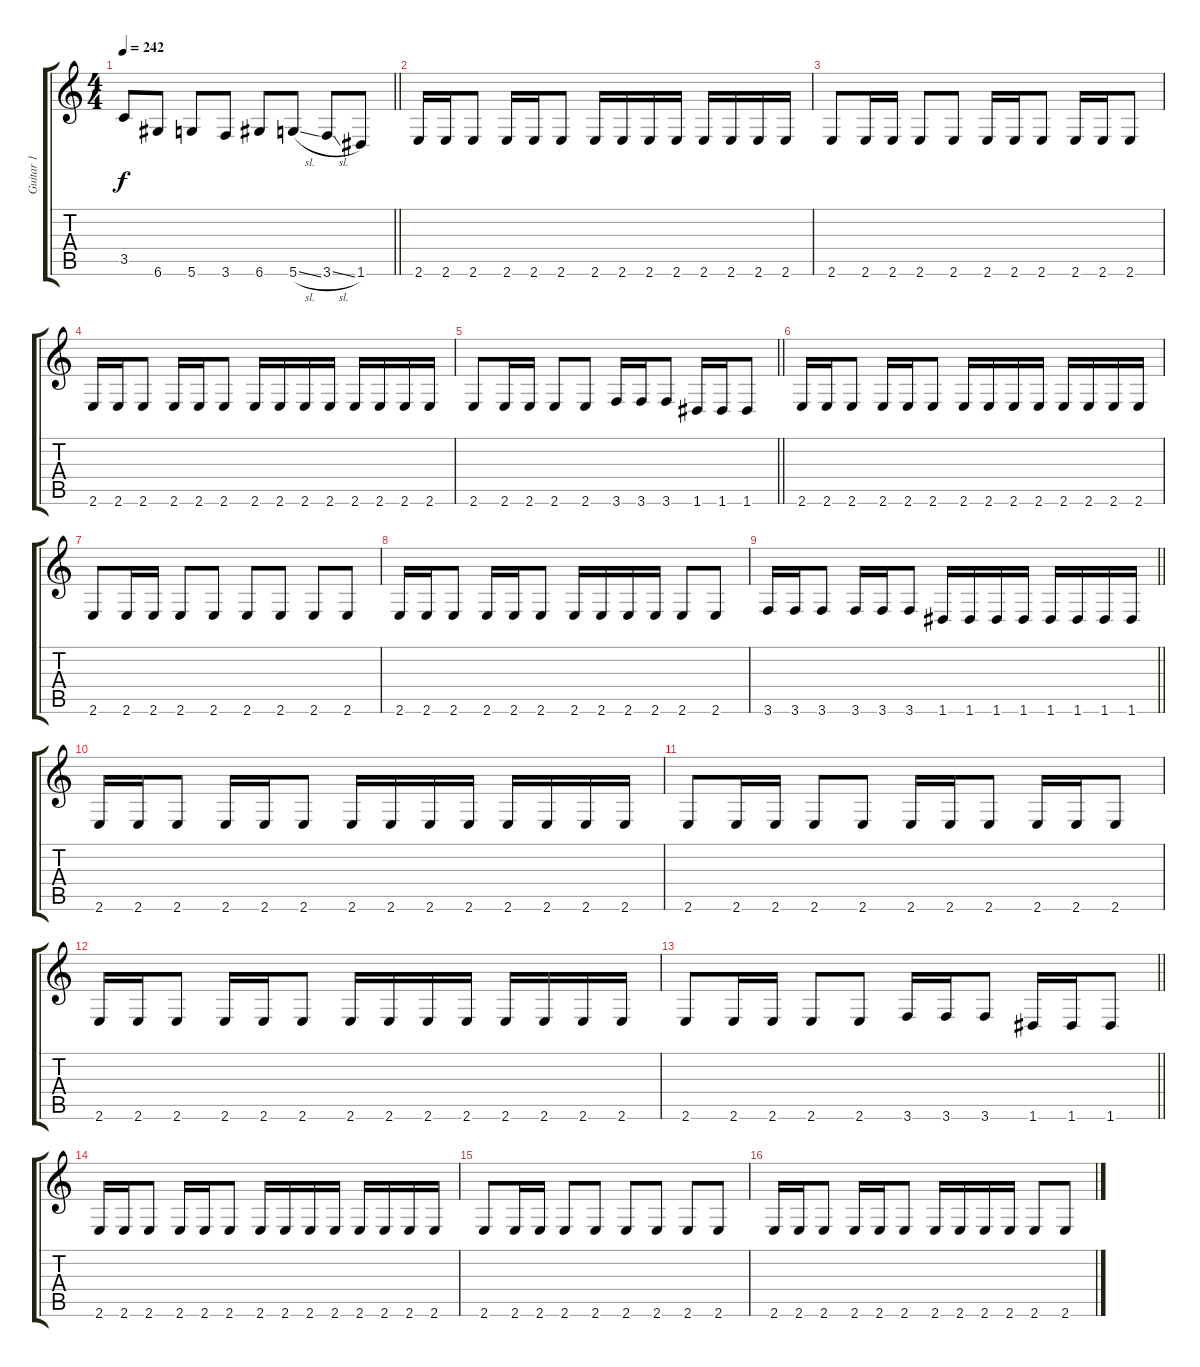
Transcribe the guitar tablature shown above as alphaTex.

\track ("Guitar 1" "Guitar 1") {instrument distortionguitar}
\staff {score tabs}
\tuning (E4 B3 G3 D3 A2 D2) {hide}
\ts (4 4)
\tempo 242
\clef g2
\barLineRight lightlight
\ks c
3.5.8{dy f} 6.6.8 5.6.8 3.6.8 6.6.8 5.6{sl}.8 3.6{sl}.8 1.6.8 |
\section ("" "")
2.6.16 2.6.16 2.6.8 2.6.16 2.6.16 2.6.8 2.6.16 2.6.16 2.6.16 2.6.16 2.6.16 2.6.16 2.6.16 2.6.16 |
2.6.8 2.6.16 2.6.16 2.6.8 2.6.8 2.6.16 2.6.16 2.6.8 2.6.16 2.6.16 2.6.8 |
2.6.16 2.6.16 2.6.8 2.6.16 2.6.16 2.6.8 2.6.16 2.6.16 2.6.16 2.6.16 2.6.16 2.6.16 2.6.16 2.6.16 |
\barLineRight lightlight
2.6.8 2.6.16 2.6.16 2.6.8 2.6.8 3.6.16 3.6.16 3.6.8 1.6.16 1.6.16 1.6.8 |
2.6.16 2.6.16 2.6.8 2.6.16 2.6.16 2.6.8 2.6.16 2.6.16 2.6.16 2.6.16 2.6.16 2.6.16 2.6.16 2.6.16 |
2.6.8 2.6.16 2.6.16 2.6.8 2.6.8 2.6.8 2.6.8 2.6.8 2.6.8 |
2.6.16 2.6.16 2.6.8 2.6.16 2.6.16 2.6.8 2.6.16 2.6.16 2.6.16 2.6.16 2.6.8 2.6.8 |
\barLineRight lightlight
3.6.16 3.6.16 3.6.8 3.6.16 3.6.16 3.6.8 1.6.16 1.6.16 1.6.16 1.6.16 1.6.16 1.6.16 1.6.16 1.6.16 |
2.6.16 2.6.16 2.6.8 2.6.16 2.6.16 2.6.8 2.6.16 2.6.16 2.6.16 2.6.16 2.6.16 2.6.16 2.6.16 2.6.16 |
2.6.8 2.6.16 2.6.16 2.6.8 2.6.8 2.6.16 2.6.16 2.6.8 2.6.16 2.6.16 2.6.8 |
2.6.16 2.6.16 2.6.8 2.6.16 2.6.16 2.6.8 2.6.16 2.6.16 2.6.16 2.6.16 2.6.16 2.6.16 2.6.16 2.6.16 |
\barLineRight lightlight
2.6.8 2.6.16 2.6.16 2.6.8 2.6.8 3.6.16 3.6.16 3.6.8 1.6.16 1.6.16 1.6.8 |
2.6.16 2.6.16 2.6.8 2.6.16 2.6.16 2.6.8 2.6.16 2.6.16 2.6.16 2.6.16 2.6.16 2.6.16 2.6.16 2.6.16 |
2.6.8 2.6.16 2.6.16 2.6.8 2.6.8 2.6.8 2.6.8 2.6.8 2.6.8 |
2.6.16 2.6.16 2.6.8 2.6.16 2.6.16 2.6.8 2.6.16 2.6.16 2.6.16 2.6.16 2.6.8 2.6.8
